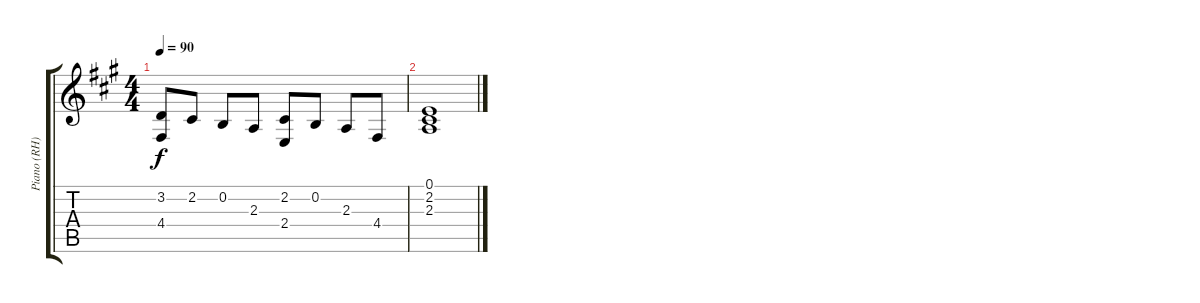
\track ("Piano (RH)" "Piano (RH)") {instrument electricgrandpiano}
\staff {score tabs}
\tuning (E4 B3 G3 D3 A2 E2) {hide}
\ts (4 4)
\tempo 90
\clef g2
\ks a
(3.2 4.4).8{dy f} 2.2.8 0.2.8 2.3.8 (2.2 2.4).8 0.2.8 2.3.8 4.4.8 |
(0.1 2.2 2.3).1
